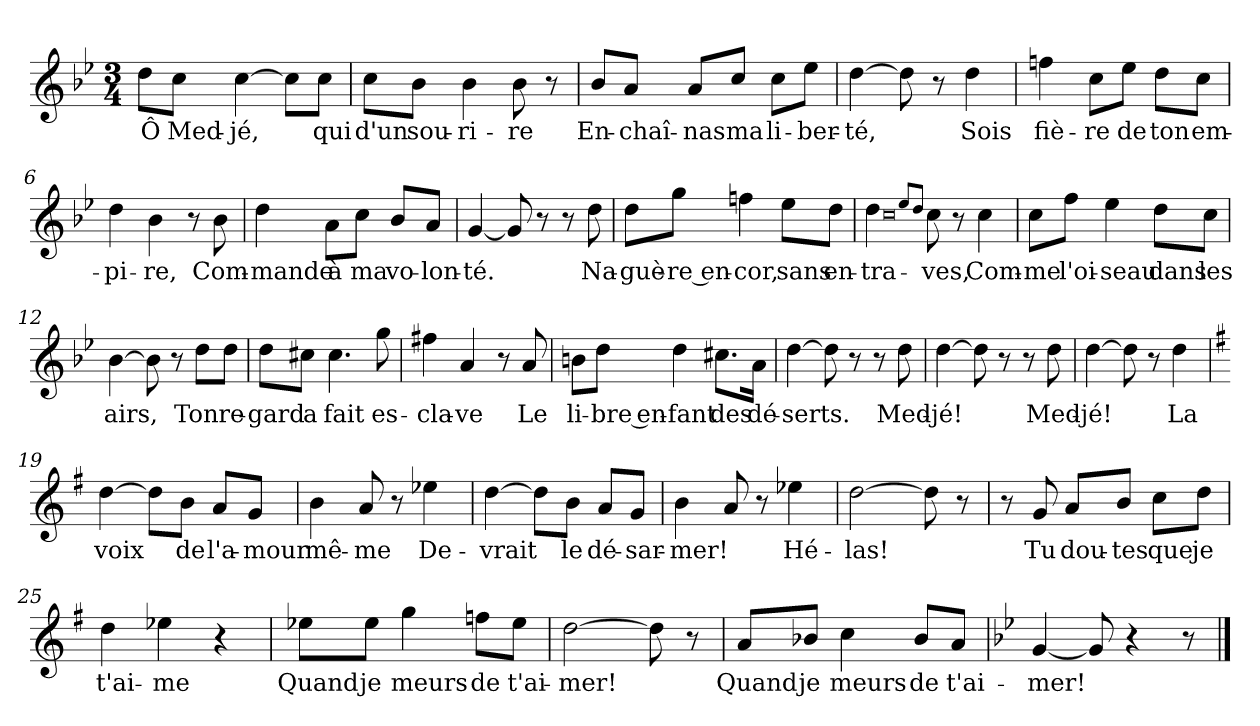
**kern	**text
*part1	*part1
*staff1	*staff1
*clefG2	*
*k[b-e-]	*
*M3/4	*
=1	=1
!	!LO:LY:b
8dd\L	Ô
!	!LO:LY:b
8cc\J	Med-
!	!LO:LY:b
[4cc\	-jé,
8cc\L]	.
!	!LO:LY:b
8cc\J	qui
=2	=2
!	!LO:LY:b
8cc\L	d'un
!	!LO:LY:b
8b-\J	sou-
!	!LO:LY:b
4b-\	-ri-
!	!LO:LY:b
8b-\	-re
8r	.
=3	=3
!	!LO:LY:b
8b-/L	En-
!	!LO:LY:b
8a/J	-chaî-
!	!LO:LY:b
8a/L	-nas
!	!LO:LY:b
8cc/J	ma
!	!LO:LY:b
8cc\L	li-
!	!LO:LY:b
8ee-\J	-ber-
=4	=4
!	!LO:LY:b
[4dd\	-té,
8dd\]	.
8r	.
!	!LO:LY:b
4dd\	Sois
=5	=5
!	!LO:LY:b
4ffn\	fiè-
!	!LO:LY:b
8cc\L	-re
!	!LO:LY:b
8ee-\J	de
!	!LO:LY:b
8dd\L	ton
!	!LO:LY:b
8cc\J	em-
=6	=6
!	!LO:LY:b
4dd\	-pi-
!	!LO:LY:b
4b-\	-re,
8r	.
!	!LO:LY:b
8b-\	Com-
!!LO:LB:g=z
=7	=7
!	!LO:LY:b
4dd\	-mande
!	!LO:LY:b
8a\L	à
!	!LO:LY:b
8cc\J	ma
!	!LO:LY:b
8b-/L	vo-
!	!LO:LY:b
8a/J	-lon-
=8	=8
!	!LO:LY:b
[4g/	-té.
8g/]	.
8r	.
8r	.
!	!LO:LY:b
8dd\	Na-
=9	=9
!	!LO:LY:b
8dd\L	-guè-
!	!LO:LY:b
8gg\J	-re en-
!	!LO:LY:b
4ffn\	-cor,
!	!LO:LY:b
8ee-\L	sans
!	!LO:LY:b
8dd\J	en-
=10	=10
!	!LO:LY:b
4dd\	-tra-
0qcc	.
8qee-/L	.
8qdd/J	.
!	!LO:LY:b
8cc\	-ves,
8r	.
!	!LO:LY:b
4cc\	Com-
=11	=11
!	!LO:LY:b
8cc\L	-me
!	!LO:LY:b
8ff\J	l'oi-
!	!LO:LY:b
4ee-\	-seau
!	!LO:LY:b
8dd\L	dans
!	!LO:LY:b
8cc\J	les
=12	=12
!	!LO:LY:b
[4b-\	airs,
8b-\]	.
8r	.
!	!LO:LY:b
8dd\L	Ton
!	!LO:LY:b
8dd\J	re-
!!LO:LB:g=z
=13	=13
!	!LO:LY:b
8dd\L	-gard
!	!LO:LY:b
8cc#X\J	a
!	!LO:LY:b
4.cc#\	fait
!	!LO:LY:b
8gg\	es-
=14	=14
!	!LO:LY:b
4ff#X\	-cla-
!	!LO:LY:b
4a/	-ve
8r	.
!	!LO:LY:b
8a/	Le
=15	=15
!	!LO:LY:b
8bn\L	li-
!	!LO:LY:b
8dd\J	-bre en-
!	!LO:LY:b
4dd\	-fant
!	!LO:LY:b
8.cc#X\L	des
!	!LO:LY:b
16a\Jk	dé-
=16	=16
!	!LO:LY:b
[4dd\	-serts.
8dd\]	.
8r	.
8r	.
!	!LO:LY:b
8dd\	Med-
=17	=17
!	!LO:LY:b
[4dd\	-jé!
8dd\]	.
8r	.
8r	.
!	!LO:LY:b
8dd\	Med-
=18	=18
!	!LO:LY:b
[4dd\	-jé!
8dd\]	.
8r	.
!	!LO:LY:b
4dd\	La
=19	=19
*k[f#]	*
!	!LO:LY:b
[4dd\	voix
8dd\L]	.
!	!LO:LY:b
8b\J	de
!	!LO:LY:b
8a/L	l'a-
!	!LO:LY:b
8g/J	-mour
!!LO:LB:g=z
=20	=20
!	!LO:LY:b
4b\	mê-
!	!LO:LY:b
8a/	-me
8r	.
!	!LO:LY:b
4ee-X\	De-
=21	=21
!	!LO:LY:b
[4dd\	-vrait
8dd\L]	.
!	!LO:LY:b
8b\J	le
!	!LO:LY:b
8a/L	dé-
!	!LO:LY:b
8g/J	-sar-
=22	=22
!	!LO:LY:b
4b\	-mer!
8a/	.
8r	.
!	!LO:LY:b
4ee-X\	Hé-
=23	=23
!	!LO:LY:b
[2dd\	-las!
8dd\]	.
8r	.
=24	=24
8r	.
!	!LO:LY:b
8g/	Tu
!	!LO:LY:b
8a/L	dou-
!	!LO:LY:b
8b/J	-tes
!	!LO:LY:b
8cc\L	que
!	!LO:LY:b
8dd\J	je
=25	=25
!	!LO:LY:b
4dd\	t'ai-
!	!LO:LY:b
4ee-X\	-me
4r	.
=26	=26
!	!LO:LY:b
8ee-X\L	Quand
!	!LO:LY:b
8ee-\J	je
!	!LO:LY:b
4gg\	meurs
!	!LO:LY:b
8ffn\L	de
!	!LO:LY:b
8ee-\J	t'ai-
=27	=27
!	!LO:LY:b
[2dd\	-mer!
8dd\]	.
8r	.
!!LO:LB:g=z
=28	=28
!	!LO:LY:b
8a/L	Quand
!	!LO:LY:b
8b-X/J	je
!	!LO:LY:b
4cc\	meurs
!	!LO:LY:b
8b-/L	de
!	!LO:LY:b
8a/J	t'ai-
=29	=29
*k[b-e-]	*
!	!LO:LY:b
[4g/	-mer!
8g/]	.
4r	.
8r	.
==	==
*-	*-
